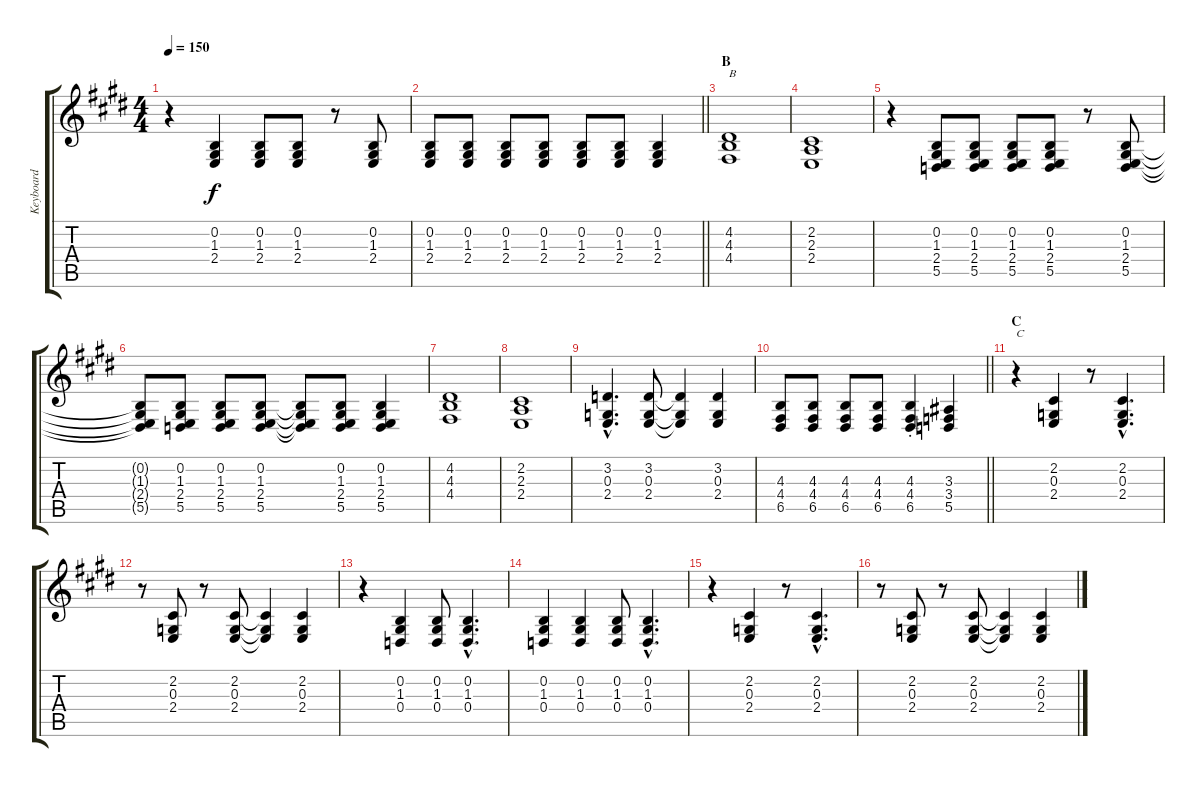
\track ("Keyboard" "Keyboard") {instrument electricgrandpiano}
\staff {score tabs}
\tuning (E4 B3 G3 D3 A2 E2) {hide}
\ts (4 4)
\tempo 150
\clef g2
\ks e
r.4{dy f} (0.2 1.3 2.4).4 (0.2 1.3 2.4).8 (0.2 1.3 2.4).8 r.8 (0.2 1.3 2.4).8 |
\barLineRight lightlight
(0.2 1.3 2.4).8 (0.2 1.3 2.4).8 (0.2 1.3 2.4).8 (0.2 1.3 2.4).8 (0.2 1.3 2.4).8 (0.2 1.3 2.4).8 (0.2 1.3 2.4).4 |
\section ("" "B")
(4.2 4.3 4.4).1{txt "B"} |
(2.2 2.3 2.4).1 |
r.4 (0.2 1.3 2.4 5.5).8 (0.2 1.3 2.4 5.5).8 (0.2 1.3 2.4 5.5).8 (0.2 1.3 2.4 5.5).8 r.8 (0.2 1.3 2.4 5.5).8 |
(0.2{t} 1.3{t} 2.4{t} 5.5{t}).8 (0.2 1.3 2.4 5.5).8 (0.2 1.3 2.4 5.5).8 (0.2 1.3 2.4 5.5).8 (0.2{t} 1.3{t} 2.4{t} 5.5{t}).8 (0.2 1.3 2.4 5.5).8 (0.2 1.3 2.4 5.5).4 |
(4.2 4.3 4.4).1 |
(2.2 2.3 2.4).1 |
(3.2{hac} 0.3{hac} 2.4{hac}).4{d} (3.2 0.3 2.4).8 (3.2{t} 0.3{t} 2.4{t}).4 (3.2 0.3 2.4).4 |
\barLineRight lightlight
(4.3 4.4 6.5).8 (4.3 4.4 6.5).8 (4.3 4.4 6.5).8 (4.3 4.4 6.5).8 (4.3{st} 4.4{st} 6.5{st}).4 (3.3 3.4 5.5).4 |
\section ("" "C")
r.4{txt "C"} (2.2 0.3 2.4).4 r.8 (2.2{hac} 0.3{hac} 2.4{hac}).4{d} |
r.8 (2.2 0.3 2.4).8 r.8 (2.2 0.3 2.4).8 (2.2{t} 0.3{t} 2.4{t}).4 (2.2 0.3 2.4).4 |
r.4 (0.2 1.3 0.4).4 (0.2 1.3 0.4).8 (0.2{hac} 1.3{hac} 0.4{hac}).4{d} |
(0.2 1.3 0.4).4 (0.2 1.3 0.4).4 (0.2 1.3 0.4).8 (0.2{hac} 1.3{hac} 0.4{hac}).4{d} |
r.4 (2.2 0.3 2.4).4 r.8 (2.2{hac} 0.3{hac} 2.4{hac}).4{d} |
r.8 (2.2 0.3 2.4).8 r.8 (2.2 0.3 2.4).8 (2.2{t} 0.3{t} 2.4{t}).4 (2.2 0.3 2.4).4
